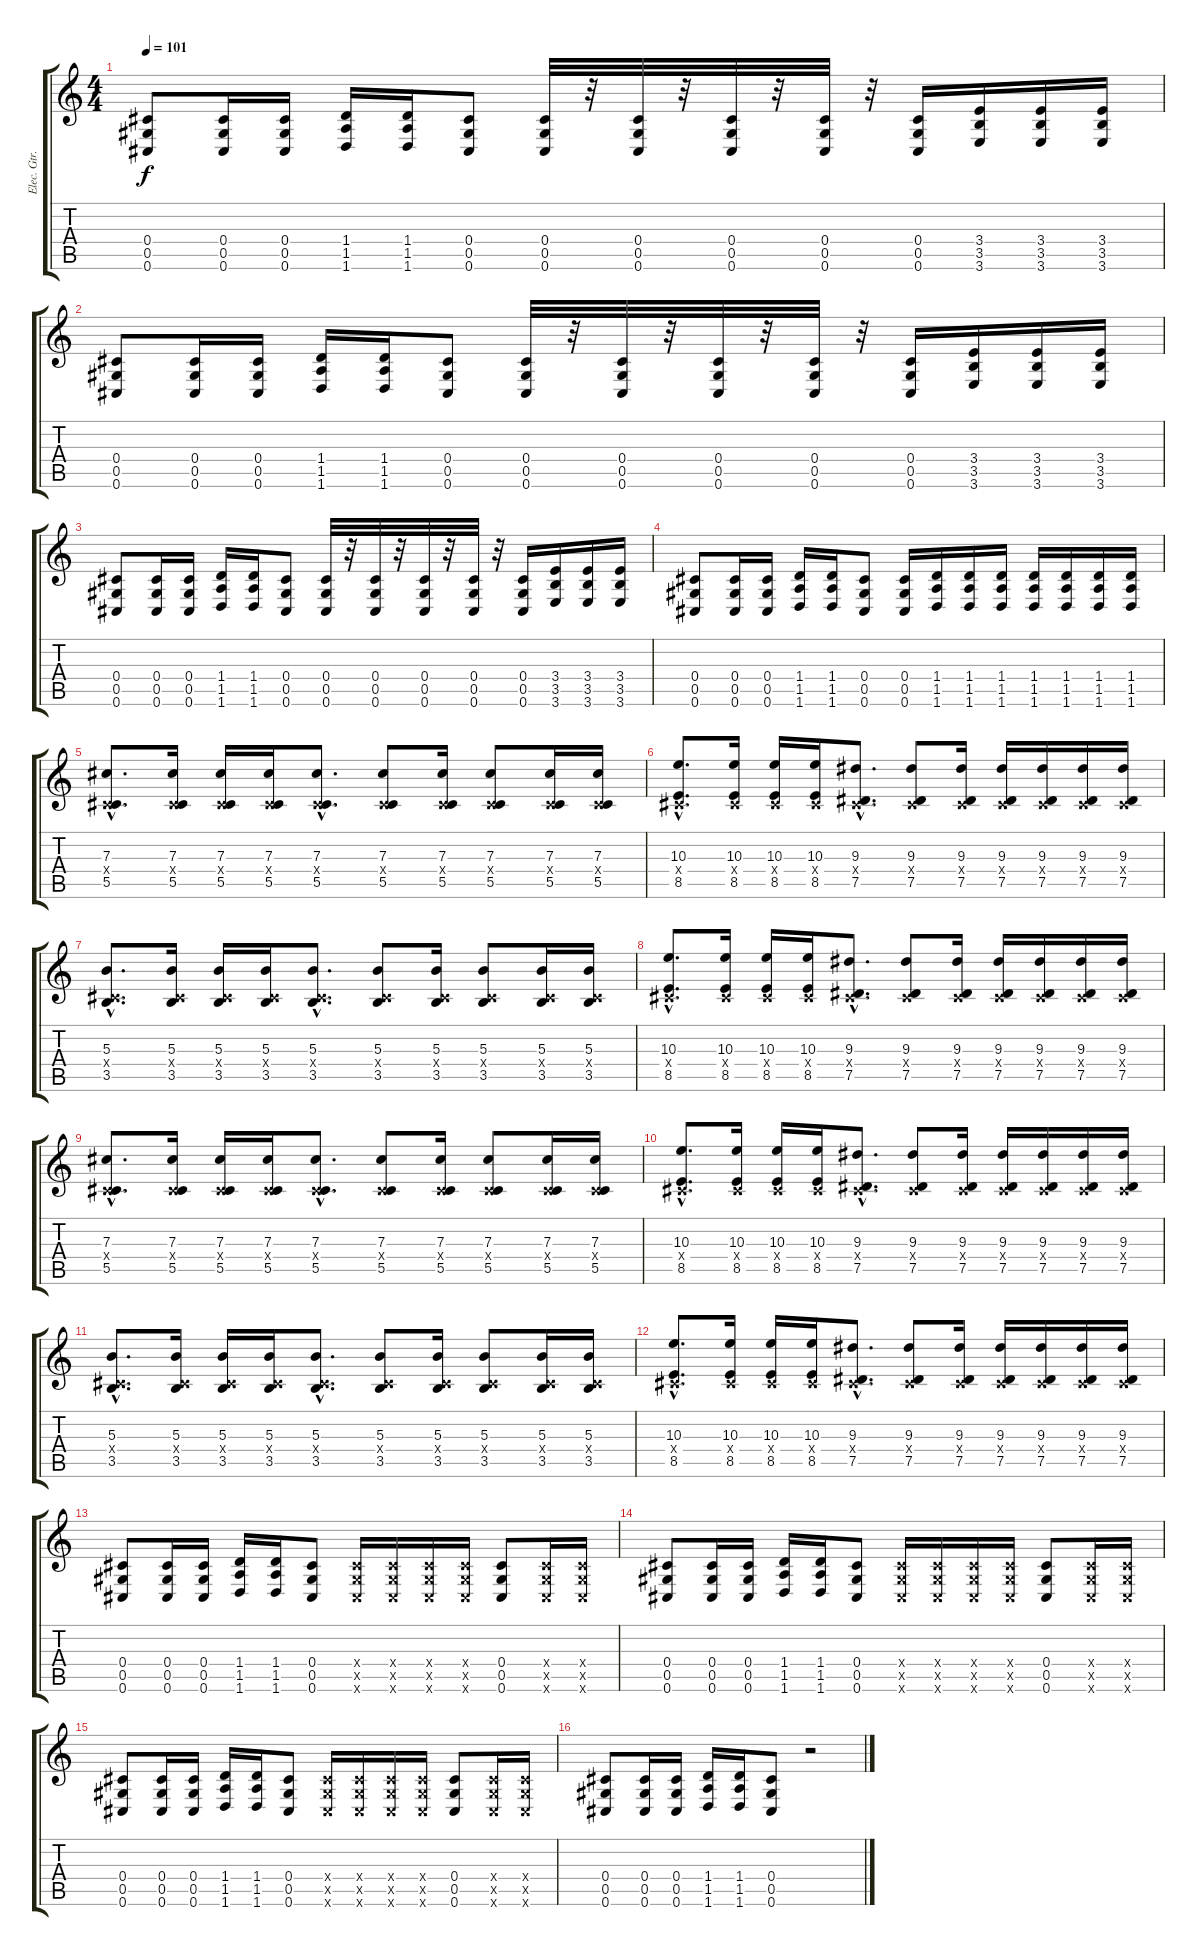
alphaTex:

\track ("Elec. Gtr. 2" "Elec. Gtr.") {instrument distortionguitar}
\staff {score tabs}
\tuning (Eb4 Bb3 Gb3 Db3 Ab2 Db2) {hide}
\ts (4 4)
\tempo 101
\clef g2
\ks c
(0.4 0.5 0.6).8{dy f} (0.4 0.5 0.6).16 (0.4 0.5 0.6).16 (1.4 1.5 1.6).16 (1.4 1.5 1.6).16 (0.4 0.5 0.6).8 (0.4 0.5 0.6).32 r.32 (0.4 0.5 0.6).32 r.32 (0.4 0.5 0.6).32 r.32 (0.4 0.5 0.6).32 r.32 (0.4 0.5 0.6).16 (3.4 3.5 3.6).16 (3.4 3.5 3.6).16 (3.4 3.5 3.6).16 |
(0.4 0.5 0.6).8 (0.4 0.5 0.6).16 (0.4 0.5 0.6).16 (1.4 1.5 1.6).16 (1.4 1.5 1.6).16 (0.4 0.5 0.6).8 (0.4 0.5 0.6).32 r.32 (0.4 0.5 0.6).32 r.32 (0.4 0.5 0.6).32 r.32 (0.4 0.5 0.6).32 r.32 (0.4 0.5 0.6).16 (3.4 3.5 3.6).16 (3.4 3.5 3.6).16 (3.4 3.5 3.6).16 |
(0.4 0.5 0.6).8 (0.4 0.5 0.6).16 (0.4 0.5 0.6).16 (1.4 1.5 1.6).16 (1.4 1.5 1.6).16 (0.4 0.5 0.6).8 (0.4 0.5 0.6).32 r.32 (0.4 0.5 0.6).32 r.32 (0.4 0.5 0.6).32 r.32 (0.4 0.5 0.6).32 r.32 (0.4 0.5 0.6).16 (3.4 3.5 3.6).16 (3.4 3.5 3.6).16 (3.4 3.5 3.6).16 |
(0.4 0.5 0.6).8{instrument distortionguitar} (0.4 0.5 0.6).16 (0.4 0.5 0.6).16 (1.4 1.5 1.6).16 (1.4 1.5 1.6).16 (0.4 0.5 0.6).8 (0.4 0.5 0.6).16 (1.4 1.5 1.6).16 (1.4 1.5 1.6).16 (1.4 1.5 1.6).16 (1.4 1.5 1.6).16 (1.4 1.5 1.6).16 (1.4 1.5 1.6).16 (1.4 1.5 1.6).16 |
(7.3{hac} 0.4{hac x} 5.5{hac}).8{d instrument distortionguitar} (7.3 0.4{x} 5.5).16 (7.3 0.4{x} 5.5).16 (7.3 0.4{x} 5.5).16 (7.3{hac} 0.4{hac x} 5.5{hac}).8{d} (7.3 0.4{x} 5.5).8 (7.3 0.4{x} 5.5).16 (7.3 0.4{x} 5.5).8 (7.3 0.4{x} 5.5).16 (7.3 0.4{x} 5.5).16 |
(10.3{hac} 0.4{hac x} 8.5{hac}).8{d} (10.3 0.4{x} 8.5).16 (10.3 0.4{x} 8.5).16 (10.3 0.4{x} 8.5).16 (9.3{hac} 0.4{hac x} 7.5{hac}).8{d} (9.3 0.4{x} 7.5).8 (9.3 0.4{x} 7.5).16 (9.3 0.4{x} 7.5).16 (9.3 0.4{x} 7.5).16 (9.3 0.4{x} 7.5).16 (9.3 0.4{x} 7.5).16 |
(5.3{hac} 0.4{hac x} 3.5{hac}).8{d instrument distortionguitar} (5.3 0.4{x} 3.5).16 (5.3 0.4{x} 3.5).16 (5.3 0.4{x} 3.5).16 (5.3{hac} 0.4{hac x} 3.5{hac}).8{d} (5.3 0.4{x} 3.5).8 (5.3 0.4{x} 3.5).16 (5.3 0.4{x} 3.5).8 (5.3 0.4{x} 3.5).16 (5.3 0.4{x} 3.5).16 |
(10.3{hac} 0.4{hac x} 8.5{hac}).8{d} (10.3 0.4{x} 8.5).16 (10.3 0.4{x} 8.5).16 (10.3 0.4{x} 8.5).16 (9.3{hac} 0.4{hac x} 7.5{hac}).8{d} (9.3 0.4{x} 7.5).8 (9.3 0.4{x} 7.5).16 (9.3 0.4{x} 7.5).16 (9.3 0.4{x} 7.5).16 (9.3 0.4{x} 7.5).16 (9.3 0.4{x} 7.5).16 |
(7.3{hac} 0.4{hac x} 5.5{hac}).8{d instrument distortionguitar} (7.3 0.4{x} 5.5).16 (7.3 0.4{x} 5.5).16 (7.3 0.4{x} 5.5).16 (7.3{hac} 0.4{hac x} 5.5{hac}).8{d} (7.3 0.4{x} 5.5).8 (7.3 0.4{x} 5.5).16 (7.3 0.4{x} 5.5).8 (7.3 0.4{x} 5.5).16 (7.3 0.4{x} 5.5).16 |
(10.3{hac} 0.4{hac x} 8.5{hac}).8{d} (10.3 0.4{x} 8.5).16 (10.3 0.4{x} 8.5).16 (10.3 0.4{x} 8.5).16 (9.3{hac} 0.4{hac x} 7.5{hac}).8{d} (9.3 0.4{x} 7.5).8 (9.3 0.4{x} 7.5).16 (9.3 0.4{x} 7.5).16 (9.3 0.4{x} 7.5).16 (9.3 0.4{x} 7.5).16 (9.3 0.4{x} 7.5).16 |
(5.3{hac} 0.4{hac x} 3.5{hac}).8{d instrument distortionguitar} (5.3 0.4{x} 3.5).16 (5.3 0.4{x} 3.5).16 (5.3 0.4{x} 3.5).16 (5.3{hac} 0.4{hac x} 3.5{hac}).8{d} (5.3 0.4{x} 3.5).8 (5.3 0.4{x} 3.5).16 (5.3 0.4{x} 3.5).8 (5.3 0.4{x} 3.5).16 (5.3 0.4{x} 3.5).16 |
(10.3{hac} 0.4{hac x} 8.5{hac}).8{d} (10.3 0.4{x} 8.5).16 (10.3 0.4{x} 8.5).16 (10.3 0.4{x} 8.5).16 (9.3{hac} 0.4{hac x} 7.5{hac}).8{d} (9.3 0.4{x} 7.5).8 (9.3 0.4{x} 7.5).16 (9.3 0.4{x} 7.5).16 (9.3 0.4{x} 7.5).16 (9.3 0.4{x} 7.5).16 (9.3 0.4{x} 7.5).16 |
(0.4 0.5 0.6).8{balance 16 instrument distortionguitar} (0.4 0.5 0.6).16 (0.4 0.5 0.6).16 (1.4 1.5 1.6).16 (1.4 1.5 1.6).16 (0.4 0.5 0.6).8 (0.4{x} 0.5{x} 0.6{x}).16 (0.4{x} 0.5{x} 0.6{x}).16 (0.4{x} 0.5{x} 0.6{x}).16 (0.4{x} 0.5{x} 0.6{x}).16 (0.4 0.5 0.6).8 (0.4{x} 0.5{x} 0.6{x}).16 (0.4{x} 0.5{x} 0.6{x}).16 |
(0.4 0.5 0.6).8{instrument distortionguitar} (0.4 0.5 0.6).16 (0.4 0.5 0.6).16 (1.4 1.5 1.6).16 (1.4 1.5 1.6).16 (0.4 0.5 0.6).8 (0.4{x} 0.5{x} 0.6{x}).16 (0.4{x} 0.5{x} 0.6{x}).16 (0.4{x} 0.5{x} 0.6{x}).16 (0.4{x} 0.5{x} 0.6{x}).16 (0.4 0.5 0.6).8 (0.4{x} 0.5{x} 0.6{x}).16 (0.4{x} 0.5{x} 0.6{x}).16 |
(0.4 0.5 0.6).8{instrument distortionguitar} (0.4 0.5 0.6).16 (0.4 0.5 0.6).16 (1.4 1.5 1.6).16 (1.4 1.5 1.6).16 (0.4 0.5 0.6).8 (0.4{x} 0.5{x} 0.6{x}).16 (0.4{x} 0.5{x} 0.6{x}).16 (0.4{x} 0.5{x} 0.6{x}).16 (0.4{x} 0.5{x} 0.6{x}).16 (0.4 0.5 0.6).8 (0.4{x} 0.5{x} 0.6{x}).16 (0.4{x} 0.5{x} 0.6{x}).16 |
(0.4 0.5 0.6).8{instrument distortionguitar} (0.4 0.5 0.6).16 (0.4 0.5 0.6).16 (1.4 1.5 1.6).16 (1.4 1.5 1.6).16 (0.4 0.5 0.6).8 r.2
